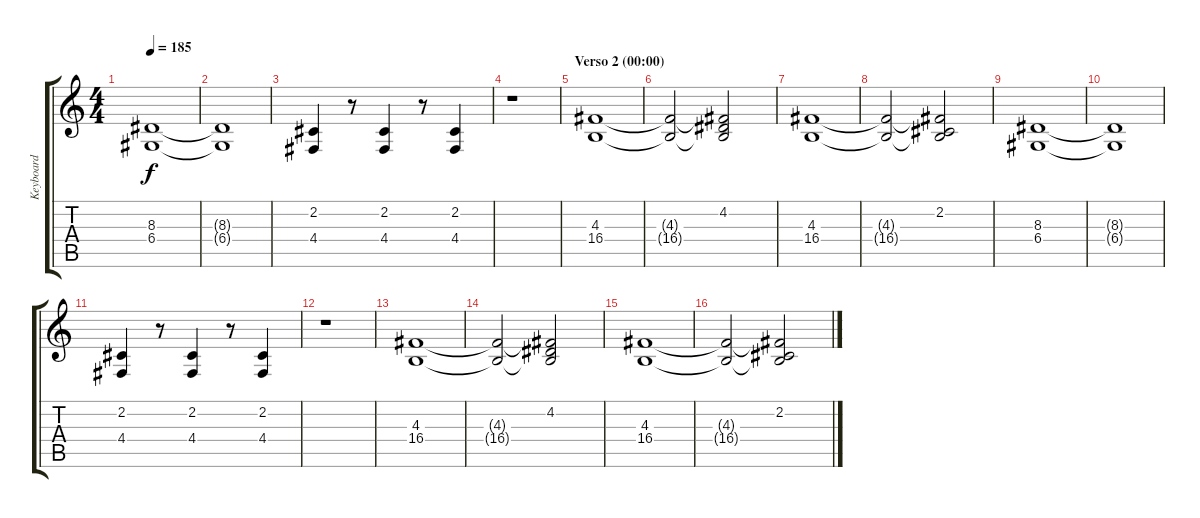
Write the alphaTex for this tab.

\track ("Keyboard" "Keyboard") {instrument synthstrings1}
\staff {score tabs}
\tuning (E4 B3 G3 D3 A2 E2) {hide}
\ts (4 4)
\tempo 185
\clef g2
\ks c
(8.3 6.4).1{dy f} |
(8.3{t} 6.4{t}).1 |
(2.2 4.4).4 r.8 (2.2 4.4).4 r.8 (2.2 4.4).4 |
r.1 |
\section ("" "Verso 2 (00:00)")
(4.3 16.4).1 |
(4.3{t} 16.4{t}).2 (4.2 4.3{t} 16.4{t}).2 |
(4.3 16.4).1 |
(4.3{t} 16.4{t}).2 (2.2 4.3{t} 16.4{t}).2 |
(8.3 6.4).1 |
(8.3{t} 6.4{t}).1 |
(2.2 4.4).4 r.8 (2.2 4.4).4 r.8 (2.2 4.4).4 |
r.1 |
(4.3 16.4).1 |
(4.3{t} 16.4{t}).2 (4.2 4.3{t} 16.4{t}).2 |
(4.3 16.4).1 |
(4.3{t} 16.4{t}).2 (2.2 4.3{t} 16.4{t}).2
